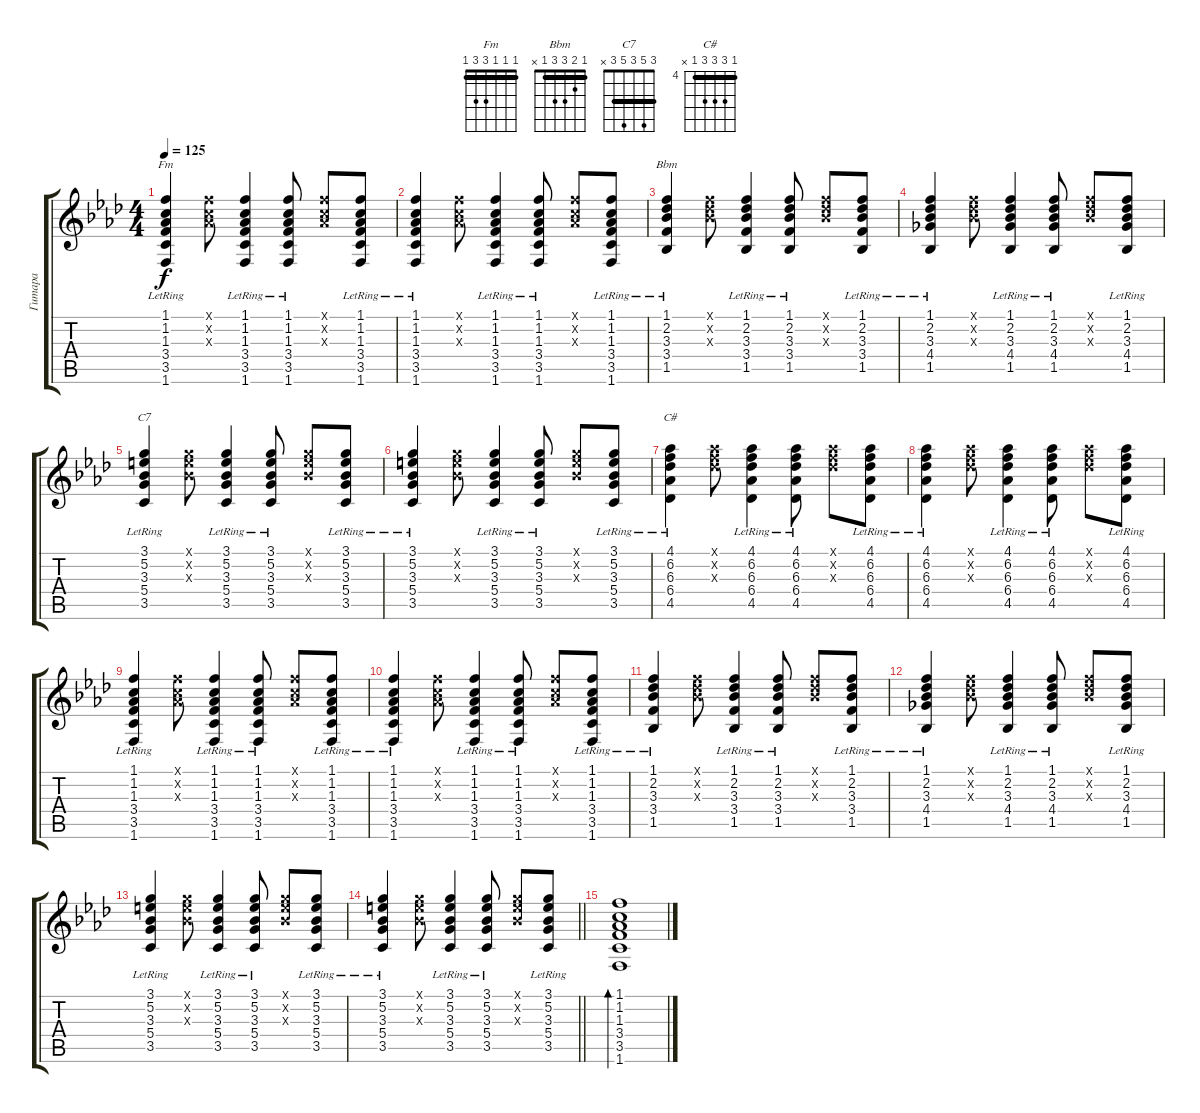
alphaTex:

\track ("Гитара" "Гитара") {solo instrument acousticguitarsteel}
\staff {score tabs}
\tuning (E4 B3 G3 D3 A2 E2) {hide}
\chord ("Fm" 1 1 1 3 3 1) {barre 1}
\chord ("Bbm" 1 2 3 3 1 x) {barre 1}
\chord ("C7" 3 5 3 5 3 x) {barre 3}
\chord ("C#" 4 6 6 6 4 x) {firstfret 4 barre 4}
\ts (4 4)
\tempo 125
\clef g2
\ks fminor
(1.1{lr} 1.2{lr} 1.3{lr} 3.4{lr} 3.5{lr} 1.6{lr}).4{ch "Fm" dy f} (1.1{x} 1.2{x} 1.3{x}).8 (1.1{lr} 1.2{lr} 1.3{lr} 3.4{lr} 3.5{lr} 1.6{lr}).4 (1.1{lr} 1.2{lr} 1.3{lr} 3.4{lr} 3.5{lr} 1.6{lr}).8 (1.1{x} 1.2{x} 1.3{x}).8 (1.1{lr} 1.2{lr} 1.3{lr} 3.4{lr} 3.5{lr} 1.6{lr}).8 |
(1.1{lr} 1.2{lr} 1.3{lr} 3.4{lr} 3.5{lr} 1.6{lr}).4 (1.1{x} 1.2{x} 1.3{x}).8 (1.1{lr} 1.2{lr} 1.3{lr} 3.4{lr} 3.5{lr} 1.6{lr}).4 (1.1{lr} 1.2{lr} 1.3{lr} 3.4{lr} 3.5{lr} 1.6{lr}).8 (1.1{x} 1.2{x} 1.3{x}).8 (1.1{lr} 1.2{lr} 1.3{lr} 3.4{lr} 3.5{lr} 1.6{lr}).8 |
(1.1{lr} 2.2{lr} 3.3{lr} 3.4{lr} 1.5{lr}).4{ch "Bbm"} (1.1{x} 2.2{x} 3.3{x}).8 (1.1{lr} 2.2{lr} 3.3{lr} 3.4{lr} 1.5{lr}).4 (1.1{lr} 2.2{lr} 3.3{lr} 3.4{lr} 1.5{lr}).8 (1.1{x} 2.2{x} 3.3{x}).8 (1.1{lr} 2.2{lr} 3.3{lr} 3.4{lr} 1.5{lr}).8 |
(1.1{lr} 2.2{lr} 3.3{lr} 4.4{lr} 1.5{lr}).4 (1.1{x} 2.2{x} 3.3{x}).8 (1.1{lr} 2.2{lr} 3.3{lr} 4.4{lr} 1.5{lr}).4 (1.1{lr} 2.2{lr} 3.3{lr} 4.4{lr} 1.5{lr}).8 (1.1{x} 2.2{x} 3.3{x}).8 (1.1{lr} 2.2{lr} 3.3{lr} 4.4{lr} 1.5{lr}).8 |
(3.1{lr} 5.2{lr} 3.3{lr} 5.4{lr} 3.5{lr}).4{ch "C7"} (3.1{x} 5.2{x} 3.3{x}).8 (3.1{lr} 5.2{lr} 3.3{lr} 5.4{lr} 3.5{lr}).4 (3.1{lr} 5.2{lr} 3.3{lr} 5.4{lr} 3.5{lr}).8 (3.1{x} 5.2{x} 3.3{x}).8 (3.1{lr} 5.2{lr} 3.3{lr} 5.4{lr} 3.5{lr}).8 |
(3.1{lr} 5.2{lr} 3.3{lr} 5.4{lr} 3.5{lr}).4 (3.1{x} 5.2{x} 3.3{x}).8 (3.1{lr} 5.2{lr} 3.3{lr} 5.4{lr} 3.5{lr}).4 (3.1{lr} 5.2{lr} 3.3{lr} 5.4{lr} 3.5{lr}).8 (3.1{x} 5.2{x} 3.3{x}).8 (3.1{lr} 5.2{lr} 3.3{lr} 5.4{lr} 3.5{lr}).8 |
(4.1{lr} 6.2{lr} 6.3{lr} 6.4{lr} 4.5{lr}).4{ch "C#"} (4.1{x} 6.2{x} 6.3{x}).8 (4.1{lr} 6.2{lr} 6.3{lr} 6.4{lr} 4.5{lr}).4 (4.1{lr} 6.2{lr} 6.3{lr} 6.4{lr} 4.5{lr}).8 (4.1{x} 6.2{x} 6.3{x}).8 (4.1{lr} 6.2{lr} 6.3{lr} 6.4{lr} 4.5{lr}).8 |
(4.1{lr} 6.2{lr} 6.3{lr} 6.4{lr} 4.5{lr}).4 (4.1{x} 6.2{x} 6.3{x}).8 (4.1{lr} 6.2{lr} 6.3{lr} 6.4{lr} 4.5{lr}).4 (4.1{lr} 6.2{lr} 6.3{lr} 6.4{lr} 4.5{lr}).8 (4.1{x} 6.2{x} 6.3{x}).8 (4.1{lr} 6.2{lr} 6.3{lr} 6.4{lr} 4.5{lr}).8 |
(1.1{lr} 1.2{lr} 1.3{lr} 3.4{lr} 3.5{lr} 1.6{lr}).4 (1.1{x} 1.2{x} 1.3{x}).8 (1.1{lr} 1.2{lr} 1.3{lr} 3.4{lr} 3.5{lr} 1.6{lr}).4 (1.1{lr} 1.2{lr} 1.3{lr} 3.4{lr} 3.5{lr} 1.6{lr}).8 (1.1{x} 1.2{x} 1.3{x}).8 (1.1{lr} 1.2{lr} 1.3{lr} 3.4{lr} 3.5{lr} 1.6{lr}).8 |
(1.1{lr} 1.2{lr} 1.3{lr} 3.4{lr} 3.5{lr} 1.6{lr}).4 (1.1{x} 1.2{x} 1.3{x}).8 (1.1{lr} 1.2{lr} 1.3{lr} 3.4{lr} 3.5{lr} 1.6{lr}).4 (1.1{lr} 1.2{lr} 1.3{lr} 3.4{lr} 3.5{lr} 1.6{lr}).8 (1.1{x} 1.2{x} 1.3{x}).8 (1.1{lr} 1.2{lr} 1.3{lr} 3.4{lr} 3.5{lr} 1.6{lr}).8 |
(1.1{lr} 2.2{lr} 3.3{lr} 3.4{lr} 1.5{lr}).4 (1.1{x} 2.2{x} 3.3{x}).8 (1.1{lr} 2.2{lr} 3.3{lr} 3.4{lr} 1.5{lr}).4 (1.1{lr} 2.2{lr} 3.3{lr} 3.4{lr} 1.5{lr}).8 (1.1{x} 2.2{x} 3.3{x}).8 (1.1{lr} 2.2{lr} 3.3{lr} 3.4{lr} 1.5{lr}).8 |
(1.1{lr} 2.2{lr} 3.3{lr} 4.4{lr} 1.5{lr}).4 (1.1{x} 2.2{x} 3.3{x}).8 (1.1{lr} 2.2{lr} 3.3{lr} 4.4{lr} 1.5{lr}).4 (1.1{lr} 2.2{lr} 3.3{lr} 4.4{lr} 1.5{lr}).8 (1.1{x} 2.2{x} 3.3{x}).8 (1.1{lr} 2.2{lr} 3.3{lr} 4.4{lr} 1.5{lr}).8 |
(3.1{lr} 5.2{lr} 3.3{lr} 5.4{lr} 3.5{lr}).4 (3.1{x} 5.2{x} 3.3{x}).8 (3.1{lr} 5.2{lr} 3.3{lr} 5.4{lr} 3.5{lr}).4 (3.1{lr} 5.2{lr} 3.3{lr} 5.4{lr} 3.5{lr}).8 (3.1{x} 5.2{x} 3.3{x}).8 (3.1{lr} 5.2{lr} 3.3{lr} 5.4{lr} 3.5{lr}).8 |
\barLineRight lightlight
(3.1{lr} 5.2{lr} 3.3{lr} 5.4{lr} 3.5{lr}).4 (3.1{x} 5.2{x} 3.3{x}).8 (3.1{lr} 5.2{lr} 3.3{lr} 5.4{lr} 3.5{lr}).4 (3.1{lr} 5.2{lr} 3.3{lr} 5.4{lr} 3.5{lr}).8 (3.1{x} 5.2{x} 3.3{x}).8 (3.1{lr} 5.2{lr} 3.3{lr} 5.4{lr} 3.5{lr}).8 |
(1.1 1.2 1.3 3.4 3.5 1.6).1{bd 60}
